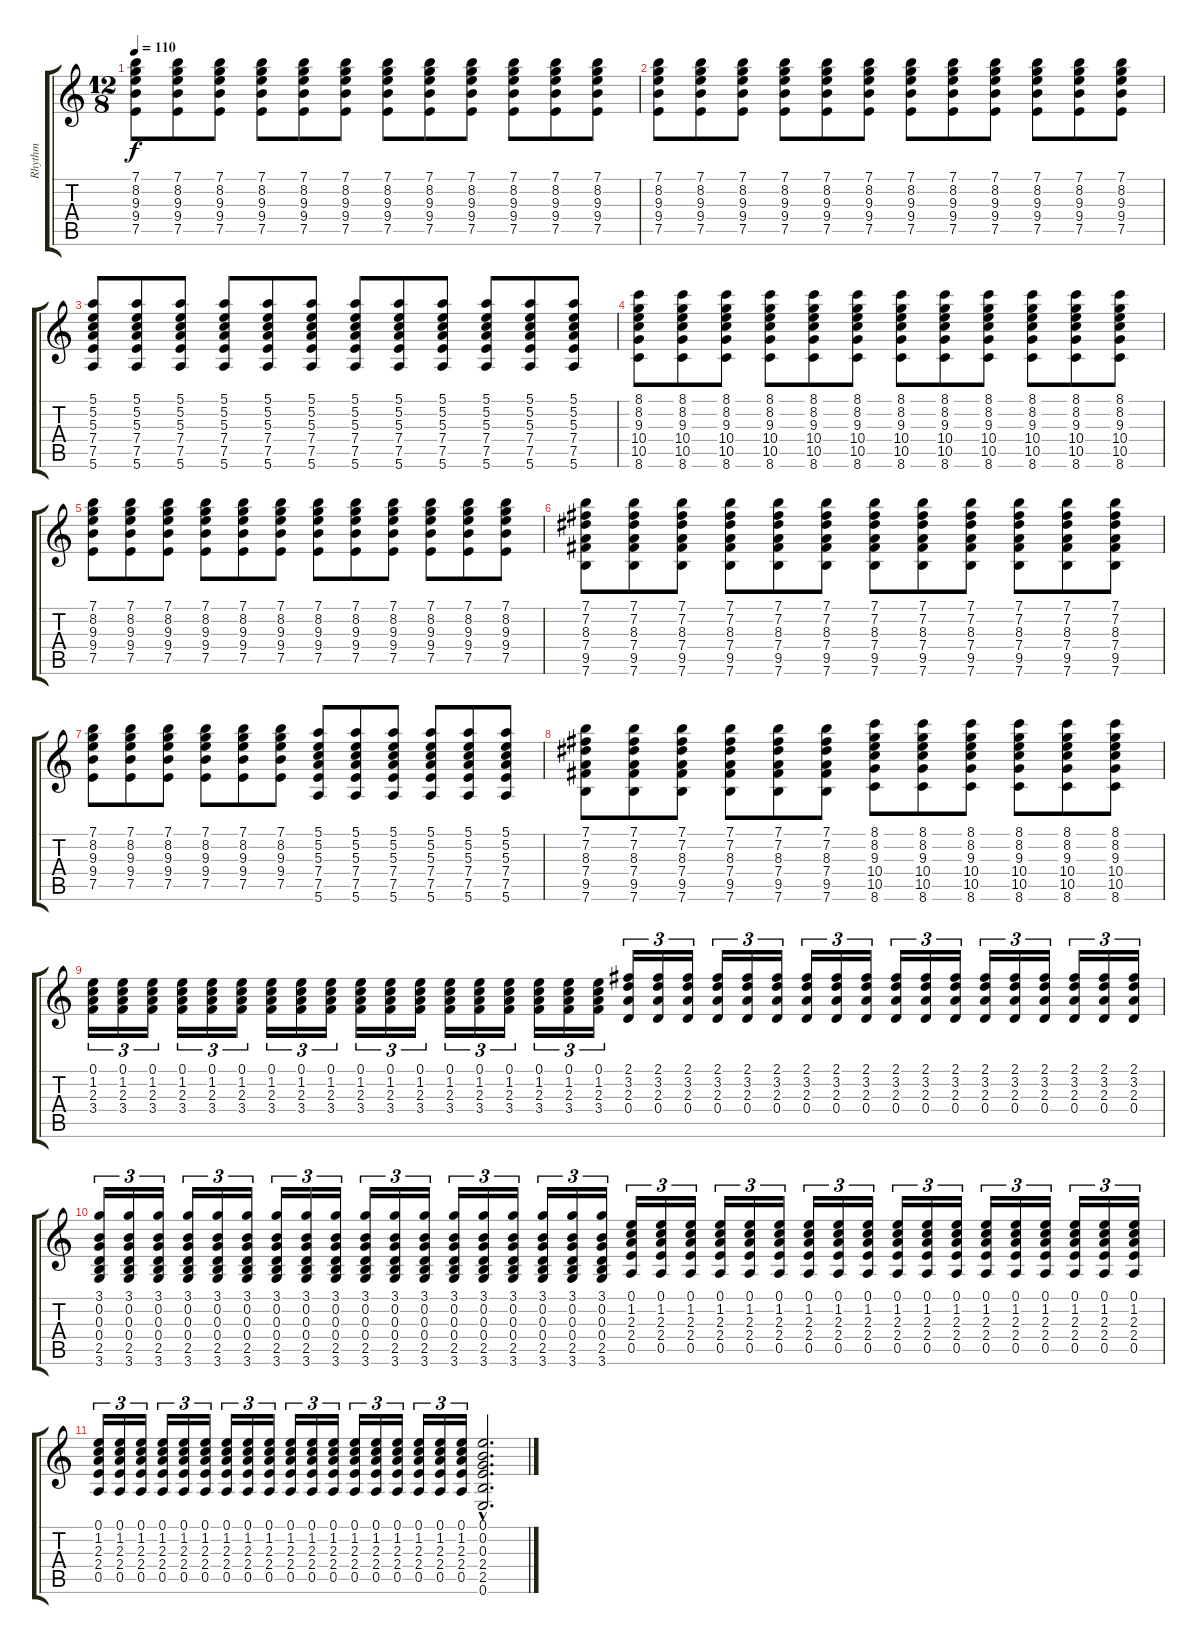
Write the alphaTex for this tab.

\track ("Rhythm" "Rhythm") {instrument acousticguitarnylon}
\staff {score tabs}
\tuning (E4 B3 G3 D3 A2 E2) {hide}
\ts (12 8)
\tempo 110
\clef g2
\ks c
(7.1 8.2 9.3 9.4 7.5).8{dy f} (7.1 8.2 9.3 9.4 7.5).8 (7.1 8.2 9.3 9.4 7.5).8 (7.1 8.2 9.3 9.4 7.5).8 (7.1 8.2 9.3 9.4 7.5).8 (7.1 8.2 9.3 9.4 7.5).8 (7.1 8.2 9.3 9.4 7.5).8 (7.1 8.2 9.3 9.4 7.5).8 (7.1 8.2 9.3 9.4 7.5).8 (7.1 8.2 9.3 9.4 7.5).8 (7.1 8.2 9.3 9.4 7.5).8 (7.1 8.2 9.3 9.4 7.5).8 |
(7.1 8.2 9.3 9.4 7.5).8 (7.1 8.2 9.3 9.4 7.5).8 (7.1 8.2 9.3 9.4 7.5).8 (7.1 8.2 9.3 9.4 7.5).8 (7.1 8.2 9.3 9.4 7.5).8 (7.1 8.2 9.3 9.4 7.5).8 (7.1 8.2 9.3 9.4 7.5).8 (7.1 8.2 9.3 9.4 7.5).8 (7.1 8.2 9.3 9.4 7.5).8 (7.1 8.2 9.3 9.4 7.5).8 (7.1 8.2 9.3 9.4 7.5).8 (7.1 8.2 9.3 9.4 7.5).8 |
(5.1 5.2 5.3 7.4 7.5 5.6).8 (5.1 5.2 5.3 7.4 7.5 5.6).8 (5.1 5.2 5.3 7.4 7.5 5.6).8 (5.1 5.2 5.3 7.4 7.5 5.6).8 (5.1 5.2 5.3 7.4 7.5 5.6).8 (5.1 5.2 5.3 7.4 7.5 5.6).8 (5.1 5.2 5.3 7.4 7.5 5.6).8 (5.1 5.2 5.3 7.4 7.5 5.6).8 (5.1 5.2 5.3 7.4 7.5 5.6).8 (5.1 5.2 5.3 7.4 7.5 5.6).8 (5.1 5.2 5.3 7.4 7.5 5.6).8 (5.1 5.2 5.3 7.4 7.5 5.6).8 |
(8.1 8.2 9.3 10.4 10.5 8.6).8 (8.1 8.2 9.3 10.4 10.5 8.6).8 (8.1 8.2 9.3 10.4 10.5 8.6).8 (8.1 8.2 9.3 10.4 10.5 8.6).8 (8.1 8.2 9.3 10.4 10.5 8.6).8 (8.1 8.2 9.3 10.4 10.5 8.6).8 (8.1 8.2 9.3 10.4 10.5 8.6).8 (8.1 8.2 9.3 10.4 10.5 8.6).8 (8.1 8.2 9.3 10.4 10.5 8.6).8 (8.1 8.2 9.3 10.4 10.5 8.6).8 (8.1 8.2 9.3 10.4 10.5 8.6).8 (8.1 8.2 9.3 10.4 10.5 8.6).8 |
(7.1 8.2 9.3 9.4 7.5).8 (7.1 8.2 9.3 9.4 7.5).8 (7.1 8.2 9.3 9.4 7.5).8 (7.1 8.2 9.3 9.4 7.5).8 (7.1 8.2 9.3 9.4 7.5).8 (7.1 8.2 9.3 9.4 7.5).8 (7.1 8.2 9.3 9.4 7.5).8 (7.1 8.2 9.3 9.4 7.5).8 (7.1 8.2 9.3 9.4 7.5).8 (7.1 8.2 9.3 9.4 7.5).8 (7.1 8.2 9.3 9.4 7.5).8 (7.1 8.2 9.3 9.4 7.5).8 |
(7.1 7.2 8.3 7.4 9.5 7.6).8 (7.1 7.2 8.3 7.4 9.5 7.6).8 (7.1 7.2 8.3 7.4 9.5 7.6).8 (7.1 7.2 8.3 7.4 9.5 7.6).8 (7.1 7.2 8.3 7.4 9.5 7.6).8 (7.1 7.2 8.3 7.4 9.5 7.6).8 (7.1 7.2 8.3 7.4 9.5 7.6).8 (7.1 7.2 8.3 7.4 9.5 7.6).8 (7.1 7.2 8.3 7.4 9.5 7.6).8 (7.1 7.2 8.3 7.4 9.5 7.6).8 (7.1 7.2 8.3 7.4 9.5 7.6).8 (7.1 7.2 8.3 7.4 9.5 7.6).8 |
(7.1 8.2 9.3 9.4 7.5).8 (7.1 8.2 9.3 9.4 7.5).8 (7.1 8.2 9.3 9.4 7.5).8 (7.1 8.2 9.3 9.4 7.5).8 (7.1 8.2 9.3 9.4 7.5).8 (7.1 8.2 9.3 9.4 7.5).8 (5.1 5.2 5.3 7.4 7.5 5.6).8 (5.1 5.2 5.3 7.4 7.5 5.6).8 (5.1 5.2 5.3 7.4 7.5 5.6).8 (5.1 5.2 5.3 7.4 7.5 5.6).8 (5.1 5.2 5.3 7.4 7.5 5.6).8 (5.1 5.2 5.3 7.4 7.5 5.6).8 |
(7.1 7.2 8.3 7.4 9.5 7.6).8 (7.1 7.2 8.3 7.4 9.5 7.6).8 (7.1 7.2 8.3 7.4 9.5 7.6).8 (7.1 7.2 8.3 7.4 9.5 7.6).8 (7.1 7.2 8.3 7.4 9.5 7.6).8 (7.1 7.2 8.3 7.4 9.5 7.6).8 (8.1 8.2 9.3 10.4 10.5 8.6).8 (8.1 8.2 9.3 10.4 10.5 8.6).8 (8.1 8.2 9.3 10.4 10.5 8.6).8 (8.1 8.2 9.3 10.4 10.5 8.6).8 (8.1 8.2 9.3 10.4 10.5 8.6).8 (8.1 8.2 9.3 10.4 10.5 8.6).8 |
(0.1 1.2 2.3 3.4).16{tu (3 2)} (0.1 1.2 2.3 3.4).16{tu (3 2)} (0.1 1.2 2.3 3.4).16{tu (3 2)} (0.1 1.2 2.3 3.4).16{tu (3 2)} (0.1 1.2 2.3 3.4).16{tu (3 2)} (0.1 1.2 2.3 3.4).16{tu (3 2)} (0.1 1.2 2.3 3.4).16{tu (3 2)} (0.1 1.2 2.3 3.4).16{tu (3 2)} (0.1 1.2 2.3 3.4).16{tu (3 2)} (0.1 1.2 2.3 3.4).16{tu (3 2)} (0.1 1.2 2.3 3.4).16{tu (3 2)} (0.1 1.2 2.3 3.4).16{tu (3 2)} (0.1 1.2 2.3 3.4).16{tu (3 2)} (0.1 1.2 2.3 3.4).16{tu (3 2)} (0.1 1.2 2.3 3.4).16{tu (3 2)} (0.1 1.2 2.3 3.4).16{tu (3 2)} (0.1 1.2 2.3 3.4).16{tu (3 2)} (0.1 1.2 2.3 3.4).16{tu (3 2)} (2.1 3.2 2.3 0.4).16{tu (3 2)} (2.1 3.2 2.3 0.4).16{tu (3 2)} (2.1 3.2 2.3 0.4).16{tu (3 2)} (2.1 3.2 2.3 0.4).16{tu (3 2)} (2.1 3.2 2.3 0.4).16{tu (3 2)} (2.1 3.2 2.3 0.4).16{tu (3 2)} (2.1 3.2 2.3 0.4).16{tu (3 2)} (2.1 3.2 2.3 0.4).16{tu (3 2)} (2.1 3.2 2.3 0.4).16{tu (3 2)} (2.1 3.2 2.3 0.4).16{tu (3 2)} (2.1 3.2 2.3 0.4).16{tu (3 2)} (2.1 3.2 2.3 0.4).16{tu (3 2)} (2.1 3.2 2.3 0.4).16{tu (3 2)} (2.1 3.2 2.3 0.4).16{tu (3 2)} (2.1 3.2 2.3 0.4).16{tu (3 2)} (2.1 3.2 2.3 0.4).16{tu (3 2)} (2.1 3.2 2.3 0.4).16{tu (3 2)} (2.1 3.2 2.3 0.4).16{tu (3 2)} |
(3.1 0.2 0.3 0.4 2.5 3.6).16{tu (3 2)} (3.1 0.2 0.3 0.4 2.5 3.6).16{tu (3 2)} (3.1 0.2 0.3 0.4 2.5 3.6).16{tu (3 2)} (3.1 0.2 0.3 0.4 2.5 3.6).16{tu (3 2)} (3.1 0.2 0.3 0.4 2.5 3.6).16{tu (3 2)} (3.1 0.2 0.3 0.4 2.5 3.6).16{tu (3 2)} (3.1 0.2 0.3 0.4 2.5 3.6).16{tu (3 2)} (3.1 0.2 0.3 0.4 2.5 3.6).16{tu (3 2)} (3.1 0.2 0.3 0.4 2.5 3.6).16{tu (3 2)} (3.1 0.2 0.3 0.4 2.5 3.6).16{tu (3 2)} (3.1 0.2 0.3 0.4 2.5 3.6).16{tu (3 2)} (3.1 0.2 0.3 0.4 2.5 3.6).16{tu (3 2)} (3.1 0.2 0.3 0.4 2.5 3.6).16{tu (3 2)} (3.1 0.2 0.3 0.4 2.5 3.6).16{tu (3 2)} (3.1 0.2 0.3 0.4 2.5 3.6).16{tu (3 2)} (3.1 0.2 0.3 0.4 2.5 3.6).16{tu (3 2)} (3.1 0.2 0.3 0.4 2.5 3.6).16{tu (3 2)} (3.1 0.2 0.3 0.4 2.5 3.6).16{tu (3 2)} (0.1 1.2 2.3 2.4 0.5).16{tu (3 2)} (0.1 1.2 2.3 2.4 0.5).16{tu (3 2)} (0.1 1.2 2.3 2.4 0.5).16{tu (3 2)} (0.1 1.2 2.3 2.4 0.5).16{tu (3 2)} (0.1 1.2 2.3 2.4 0.5).16{tu (3 2)} (0.1 1.2 2.3 2.4 0.5).16{tu (3 2)} (0.1 1.2 2.3 2.4 0.5).16{tu (3 2)} (0.1 1.2 2.3 2.4 0.5).16{tu (3 2)} (0.1 1.2 2.3 2.4 0.5).16{tu (3 2)} (0.1 1.2 2.3 2.4 0.5).16{tu (3 2)} (0.1 1.2 2.3 2.4 0.5).16{tu (3 2)} (0.1 1.2 2.3 2.4 0.5).16{tu (3 2)} (0.1 1.2 2.3 2.4 0.5).16{tu (3 2)} (0.1 1.2 2.3 2.4 0.5).16{tu (3 2)} (0.1 1.2 2.3 2.4 0.5).16{tu (3 2)} (0.1 1.2 2.3 2.4 0.5).16{tu (3 2)} (0.1 1.2 2.3 2.4 0.5).16{tu (3 2)} (0.1 1.2 2.3 2.4 0.5).16{tu (3 2)} |
(0.1 1.2 2.3 2.4 0.5).16{tu (3 2)} (0.1 1.2 2.3 2.4 0.5).16{tu (3 2)} (0.1 1.2 2.3 2.4 0.5).16{tu (3 2)} (0.1 1.2 2.3 2.4 0.5).16{tu (3 2)} (0.1 1.2 2.3 2.4 0.5).16{tu (3 2)} (0.1 1.2 2.3 2.4 0.5).16{tu (3 2)} (0.1 1.2 2.3 2.4 0.5).16{tu (3 2)} (0.1 1.2 2.3 2.4 0.5).16{tu (3 2)} (0.1 1.2 2.3 2.4 0.5).16{tu (3 2)} (0.1 1.2 2.3 2.4 0.5).16{tu (3 2)} (0.1 1.2 2.3 2.4 0.5).16{tu (3 2)} (0.1 1.2 2.3 2.4 0.5).16{tu (3 2)} (0.1 1.2 2.3 2.4 0.5).16{tu (3 2)} (0.1 1.2 2.3 2.4 0.5).16{tu (3 2)} (0.1 1.2 2.3 2.4 0.5).16{tu (3 2)} (0.1 1.2 2.3 2.4 0.5).16{tu (3 2)} (0.1 1.2 2.3 2.4 0.5).16{tu (3 2)} (0.1 1.2 2.3 2.4 0.5).16{tu (3 2)} (0.1{hac} 0.2{hac} 0.3{hac} 2.4{hac} 2.5{hac} 0.6{hac}).2{d}
